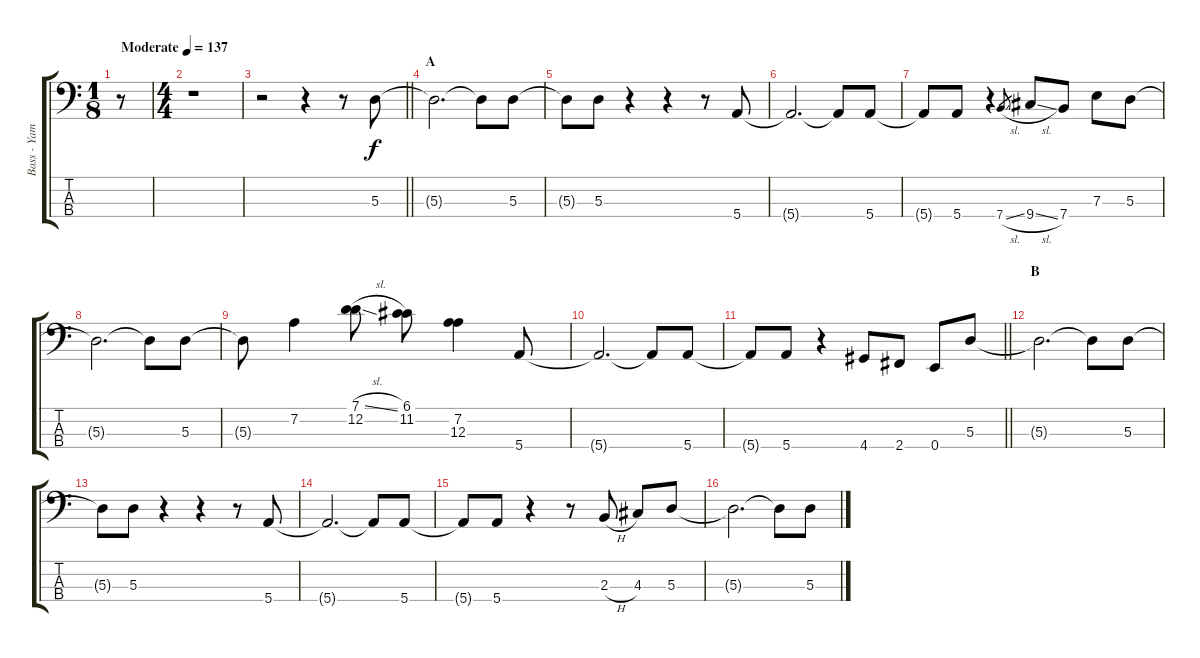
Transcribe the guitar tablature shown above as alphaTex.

\track ("Bass - Yamada" "Bass - Yam") {instrument electricbasspick}
\staff {score tabs}
\tuning (G2 D2 A1 E1) {hide}
\ts (1 8)
\tempo (137 "Moderate")
\clef f4
\ks c
r.8{dy f instrument electricbasspick} |
\ts (4 4)
r.1 |
\barLineRight lightlight
r.2 r.4 r.8 5.3.8 |
\section ("" "A")
5.3{t}.2{d} 5.3{t}.8 5.3.8 |
5.3{t}.8 5.3.8 r.4 r.4 r.8 5.4.8 |
5.4{t}.2{d} 5.4{t}.8 5.4.8 |
5.4{t}.8 5.4.8 r.4 7.4{sl}.8{gr} 9.4{sl}.8 7.4.8 7.3.8 5.3.8 |
5.3{t}.2{d} 5.3{t}.8 5.3.8 |
5.3{t}.8 7.2.4 (7.1{sl} 12.2).8 (6.1 11.2).8 (7.2 12.3).4 5.4.8 |
5.4{t}.2{d} 5.4{t}.8 5.4.8 |
\barLineRight lightlight
5.4{t}.8 5.4.8 r.4 4.4.8 2.4.8 0.4.8 5.3.8 |
\section ("" "B")
5.3{t}.2{d} 5.3{t}.8 5.3.8 |
5.3{t}.8 5.3.8 r.4 r.4 r.8 5.4.8 |
5.4{t}.2{d} 5.4{t}.8 5.4.8 |
5.4{t}.8 5.4.8 r.4 r.8 2.3{h}.8 4.3.8 5.3.8 |
5.3{t}.2{d} 5.3{t}.8 5.3.8
